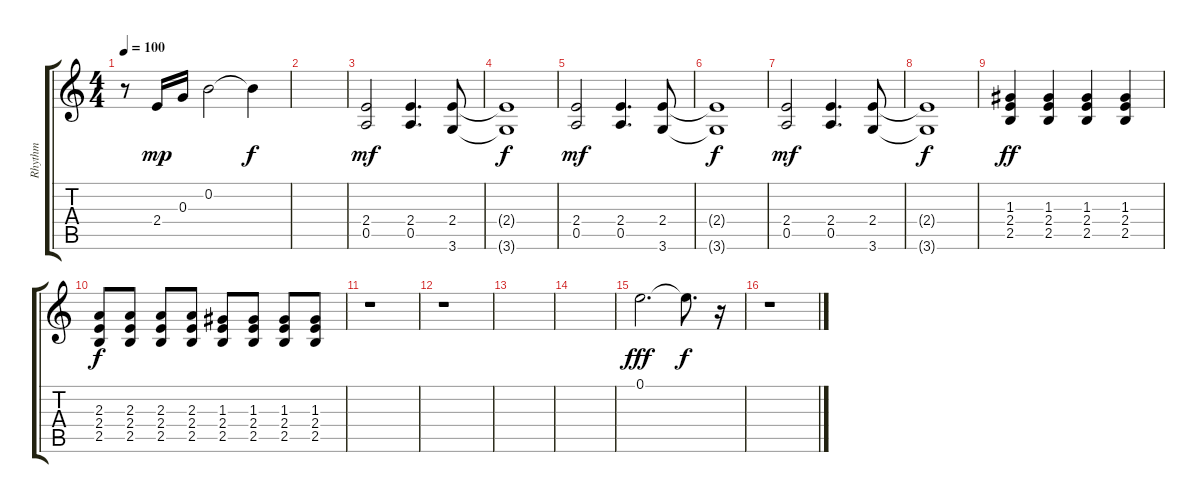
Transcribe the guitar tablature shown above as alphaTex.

\track ("Rhythm" "Rhythm") {instrument acousticguitarsteel}
\staff {score tabs}
\tuning (E4 B3 G3 D3 A2 E2) {hide}
\ts (4 4)
\tempo 100
\clef g2
\ks c
r.8{dy f} 2.4.16{dy mp} 0.3.16 0.2.2 0.2{t}.4{dy f} |
|
(2.4 0.5).2{dy mf} (2.4 0.5).4{d} (2.4 3.6).8 |
(2.4{t} 3.6{t}).1{dy f} |
(2.4 0.5).2{dy mf} (2.4 0.5).4{d} (2.4 3.6).8 |
(2.4{t} 3.6{t}).1{dy f} |
(2.4 0.5).2{dy mf} (2.4 0.5).4{d} (2.4 3.6).8 |
(2.4{t} 3.6{t}).1{dy f} |
(1.3 2.4 2.5).4{dy ff} (1.3 2.4 2.5).4 (1.3 2.4 2.5).4 (1.3 2.4 2.5).4 |
(2.3 2.4 2.5).8{dy f} (2.3 2.4 2.5).8 (2.3 2.4 2.5).8 (2.3 2.4 2.5).8 (1.3 2.4 2.5).8 (1.3 2.4 2.5).8 (1.3 2.4 2.5).8 (1.3 2.4 2.5).8 |
r.1 |
r.1 |
|
|
0.1.2{d dy fff} 0.1{t}.8{d dy f} r.16 |
r.1
